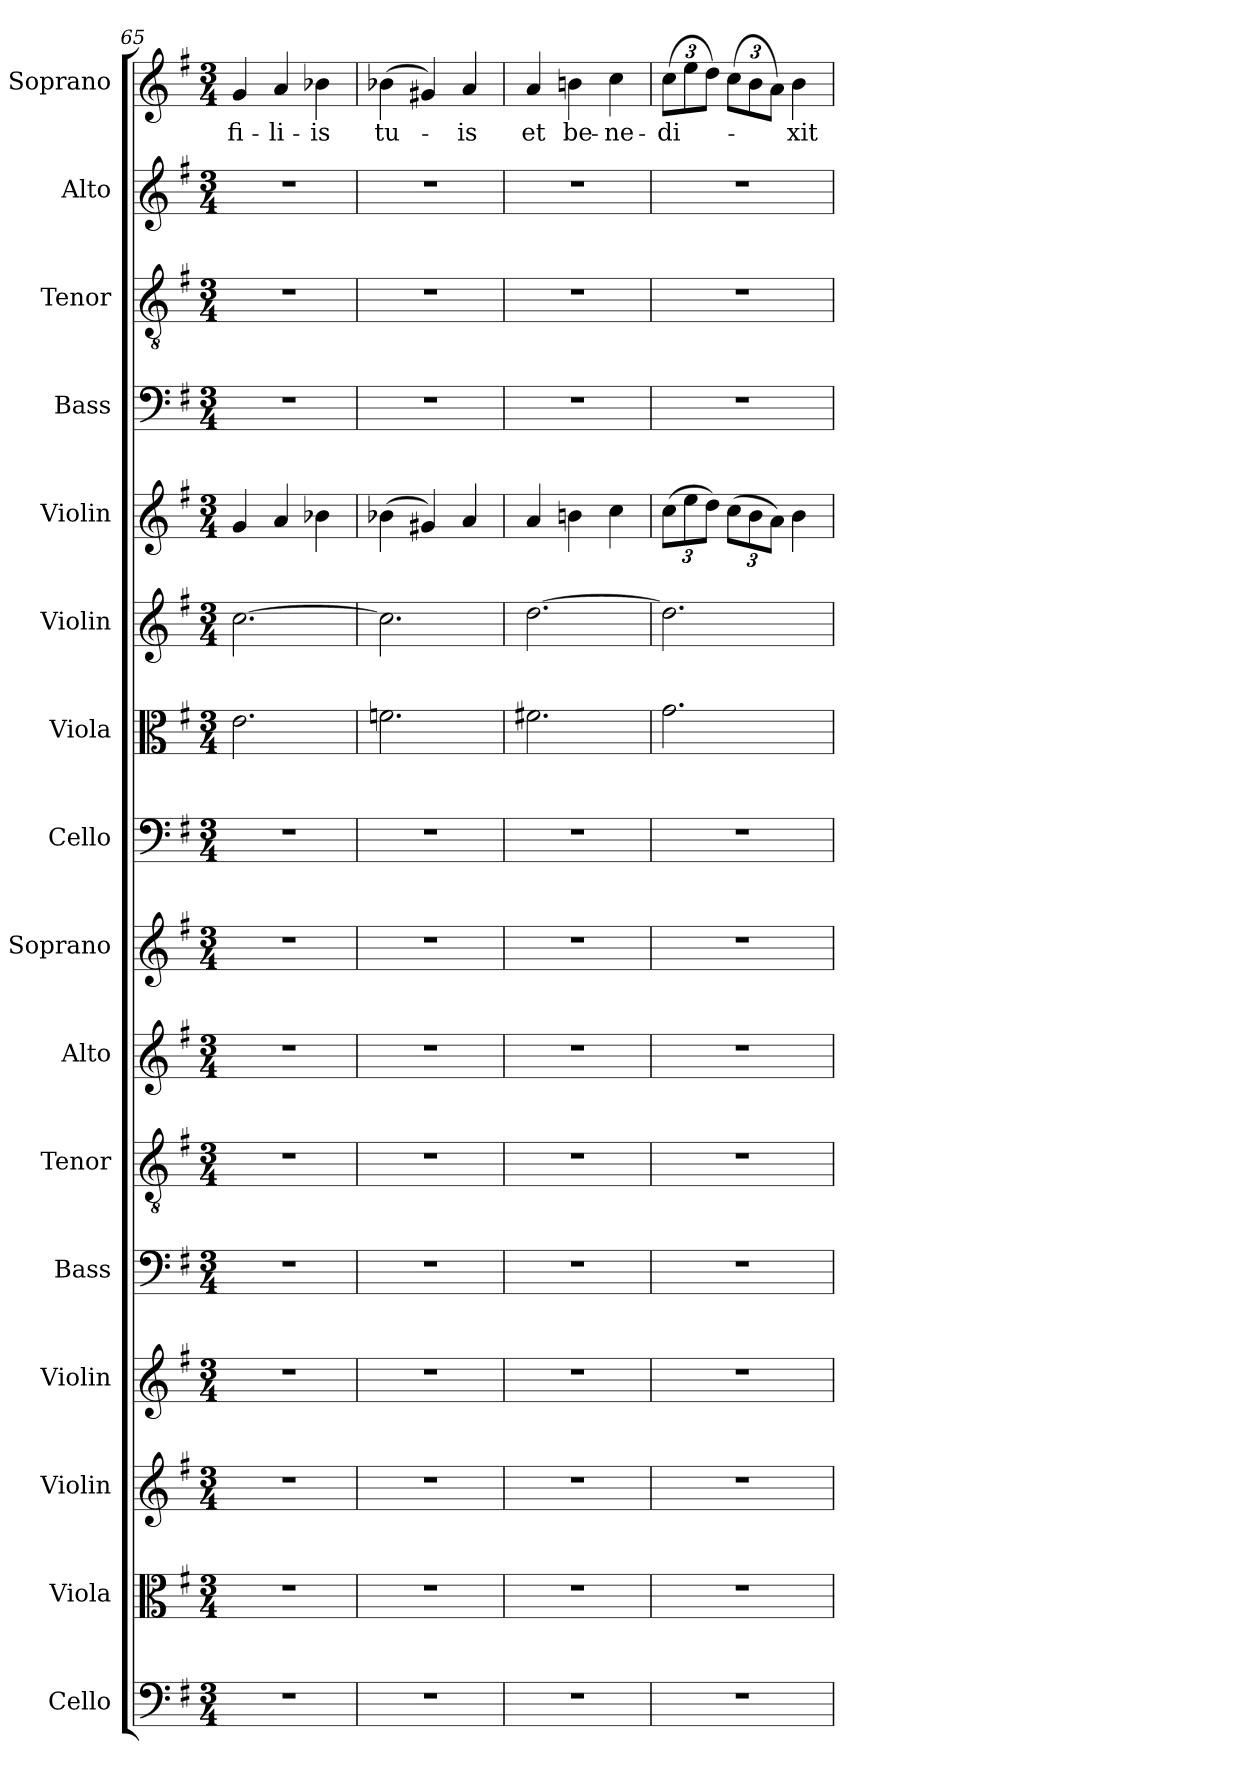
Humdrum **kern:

**kern	**kern	**kern	**kern	**kern	**kern	**kern	**kern	**kern	**kern	**kern	**kern	**kern	**kern	**kern	**kern	**text
*part16	*part15	*part14	*part13	*part12	*part11	*part10	*part9	*part8	*part7	*part6	*part5	*part4	*part3	*part2	*part1	*part1
*staff16	*staff15	*staff14	*staff13	*staff12	*staff11	*staff10	*staff9	*staff8	*staff7	*staff6	*staff5	*staff4	*staff3	*staff2	*staff1	*staff1
*I"Cello	*I"Viola	*I"Violin	*I"Violin	*I"Bass	*I"Tenor	*I"Alto	*I"Soprano	*I"Cello	*I"Viola	*I"Violin	*I"Violin	*I"Bass	*I"Tenor	*I"Alto	*I"Soprano	*
*	*I'Vla.	*I'Vln.	*I'Vln.	*I'B	*I'T	*I'A	*I'S	*	*I'Vla.	*I'Vln.	*I'Vln.	*I'B	*I'T	*I'A	*I'S	*
*clefF4	*clefC3	*clefG2	*clefG2	*clefF4	*clefGv2	*clefG2	*clefG2	*clefF4	*clefC3	*clefG2	*clefG2	*clefF4	*clefGv2	*clefG2	*clefG2	*
*k[f#]	*k[f#]	*k[f#]	*k[f#]	*k[f#]	*k[f#]	*k[f#]	*k[f#]	*k[f#]	*k[f#]	*k[f#]	*k[f#]	*k[f#]	*k[f#]	*k[f#]	*k[f#]	*
*e:	*e:	*e:	*e:	*e:	*e:	*e:	*e:	*e:	*e:	*e:	*e:	*e:	*e:	*e:	*e:	*
*M3/4	*M3/4	*M3/4	*M3/4	*M3/4	*M3/4	*M3/4	*M3/4	*M3/4	*M3/4	*M3/4	*M3/4	*M3/4	*M3/4	*M3/4	*M3/4	*
=65	=65	=65	=65	=65	=65	=65	=65	=65	=65	=65	=65	=65	=65	=65	=65	=65
!	!	!	!	!	!	!	!	!	!	!	!	!	!	!	!	!LO:LY:b
2.r	2.r	2.r	2.r	2.r	2.r	2.r	2.r	2.r	2.e\	[2.cc\	4g/	2.r	2.r	2.r	4g/	fi-
!	!	!	!	!	!	!	!	!	!	!	!	!	!	!	!	!LO:LY:b
.	.	.	.	.	.	.	.	.	.	.	4a/	.	.	.	4a/	-li-
!	!	!	!	!	!	!	!	!	!	!	!	!	!	!	!	!LO:LY:b
.	.	.	.	.	.	.	.	.	.	.	4b-X\	.	.	.	4b-X\	-is
=66	=66	=66	=66	=66	=66	=66	=66	=66	=66	=66	=66	=66	=66	=66	=66	=66
!	!	!	!	!	!	!	!	!	!	!	!	!	!	!	!	!LO:LY:b
2.r	2.r	2.r	2.r	2.r	2.r	2.r	2.r	2.r	2.fn\	2.cc\]	(>4b-X\	2.r	2.r	2.r	(>4b-X\	tu-
.	.	.	.	.	.	.	.	.	.	.	4g#X/)	.	.	.	4g#X/)	.
!	!	!	!	!	!	!	!	!	!	!	!	!	!	!	!	!LO:LY:b
.	.	.	.	.	.	.	.	.	.	.	4a/	.	.	.	4a/	-is
=67	=67	=67	=67	=67	=67	=67	=67	=67	=67	=67	=67	=67	=67	=67	=67	=67
!	!	!	!	!	!	!	!	!	!	!	!	!	!	!	!	!LO:LY:b
2.r	2.r	2.r	2.r	2.r	2.r	2.r	2.r	2.r	2.f#X\	[2.dd\	4a/	2.r	2.r	2.r	4a/	et
!	!	!	!	!	!	!	!	!	!	!	!	!	!	!	!	!LO:LY:b
.	.	.	.	.	.	.	.	.	.	.	4bn\	.	.	.	4bn\	be-
!	!	!	!	!	!	!	!	!	!	!	!	!	!	!	!	!LO:LY:b
.	.	.	.	.	.	.	.	.	.	.	4cc\	.	.	.	4cc\	-ne-
=68	=68	=68	=68	=68	=68	=68	=68	=68	=68	=68	=68	=68	=68	=68	=68	=68
!	!	!	!	!	!	!	!	!	!	!	!	!	!	!	!	!LO:LY:b
2.r	2.r	2.r	2.r	2.r	2.r	2.r	2.r	2.r	2.g\	2.dd\]	(>12cc\L	2.r	2.r	2.r	(>12cc\L	-di-
.	.	.	.	.	.	.	.	.	.	.	12ee\	.	.	.	12ee\	.
.	.	.	.	.	.	.	.	.	.	.	12dd\J)	.	.	.	12dd\J)	.
.	.	.	.	.	.	.	.	.	.	.	(>12cc\L	.	.	.	(>12cc\L	.
.	.	.	.	.	.	.	.	.	.	.	12b\	.	.	.	12b\	.
.	.	.	.	.	.	.	.	.	.	.	12a\J)	.	.	.	12a\J)	.
!	!	!	!	!	!	!	!	!	!	!	!	!	!	!	!	!LO:LY:b
.	.	.	.	.	.	.	.	.	.	.	4b\	.	.	.	4b\	-xit
=	=	=	=	=	=	=	=	=	=	=	=	=	=	=	=	=
*-	*-	*-	*-	*-	*-	*-	*-	*-	*-	*-	*-	*-	*-	*-	*-	*-
